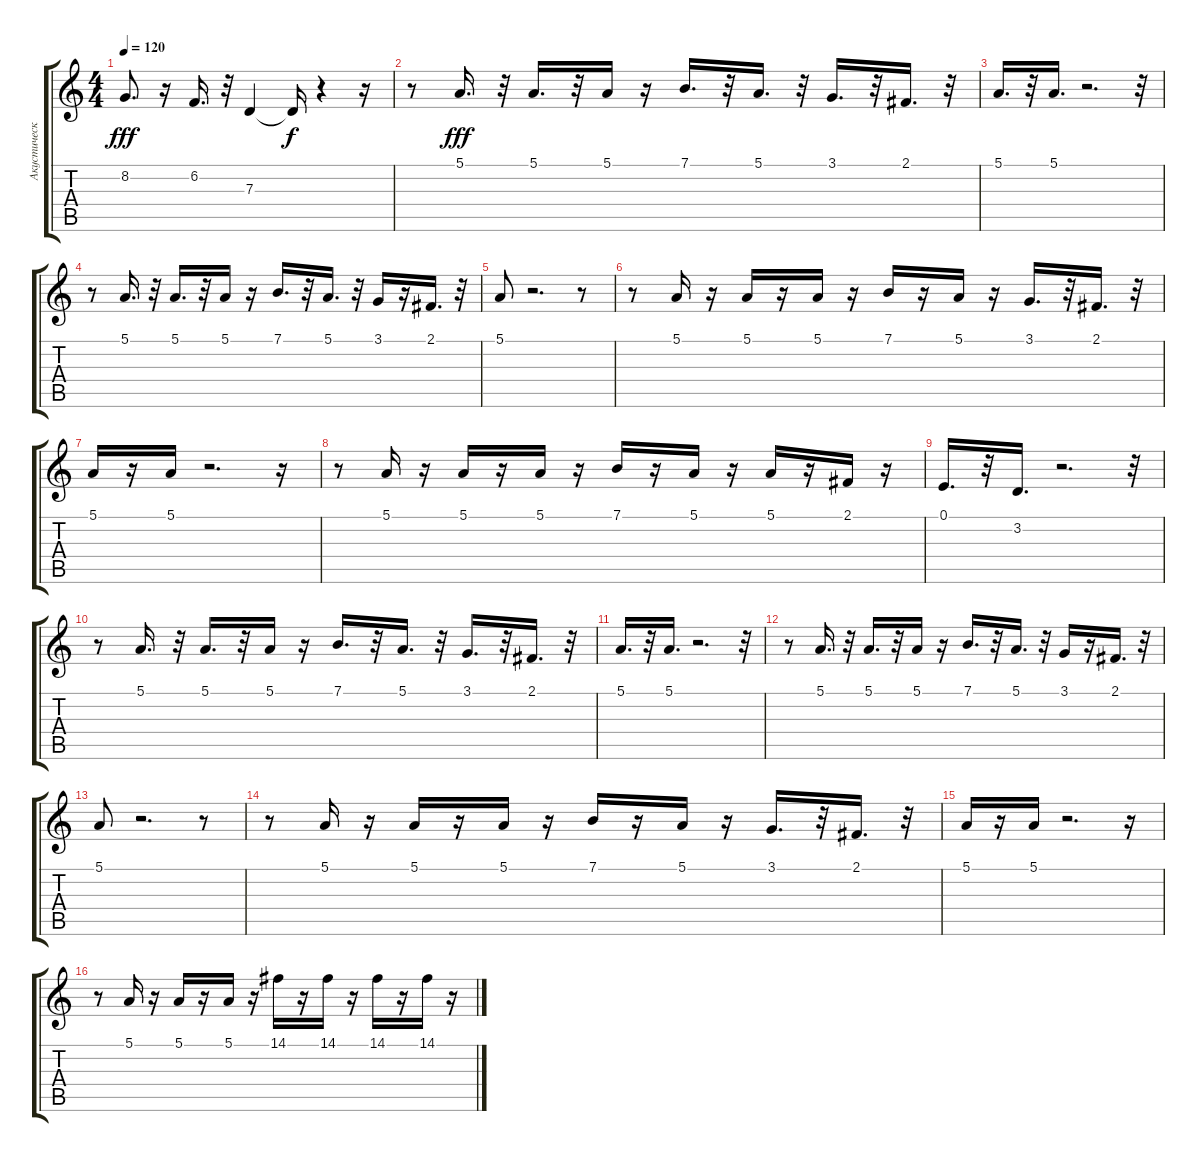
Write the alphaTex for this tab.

\track ("Акустический Гранд Роял" "Акустическ") {instrument acousticgrandpiano}
\staff {score tabs}
\tuning (E4 B3 G3 D3 A2 E2) {hide}
\ts (4 4)
\tempo 120
\clef g2
\ks c
8.2.8{d dy fff} r.16 6.2.16{d} r.32 7.3.4 7.3{t}.16{dy f} r.4 r.16 |
r.8 5.1.16{d dy fff} r.32 5.1.16{d} r.32 5.1.16 r.16 7.1.16{d} r.32 5.1.16{d} r.32 3.1.16{d} r.32 2.1.16{d} r.32 |
5.1.16{d} r.32 5.1.16{d} r.2{d} r.32 |
r.8 5.1.16{d} r.32 5.1.16{d} r.32 5.1.16 r.16 7.1.16{d} r.32 5.1.16{d} r.32 3.1.16 r.16 2.1.16{d} r.32 |
5.1.8 r.2{d} r.8 |
r.8 5.1.16 r.16 5.1.16 r.16 5.1.16 r.16 7.1.16 r.16 5.1.16 r.16 3.1.16{d} r.32 2.1.16{d} r.32 |
5.1.16 r.16 5.1.16 r.2{d} r.16 |
r.8 5.1.16 r.16 5.1.16 r.16 5.1.16 r.16 7.1.16 r.16 5.1.16 r.16 5.1.16 r.16 2.1.16 r.16 |
0.1.16{d} r.32 3.2.16{d} r.2{d} r.32 |
r.8 5.1.16{d} r.32 5.1.16{d} r.32 5.1.16 r.16 7.1.16{d} r.32 5.1.16{d} r.32 3.1.16{d} r.32 2.1.16{d} r.32 |
5.1.16{d} r.32 5.1.16{d} r.2{d} r.32 |
r.8 5.1.16{d} r.32 5.1.16{d} r.32 5.1.16 r.16 7.1.16{d} r.32 5.1.16{d} r.32 3.1.16 r.16 2.1.16{d} r.32 |
5.1.8 r.2{d} r.8 |
r.8 5.1.16 r.16 5.1.16 r.16 5.1.16 r.16 7.1.16 r.16 5.1.16 r.16 3.1.16{d} r.32 2.1.16{d} r.32 |
5.1.16 r.16 5.1.16 r.2{d} r.16 |
r.8 5.1.16 r.16 5.1.16 r.16 5.1.16 r.16 14.1.16 r.16 14.1.16 r.16 14.1.16 r.16 14.1.16 r.16
